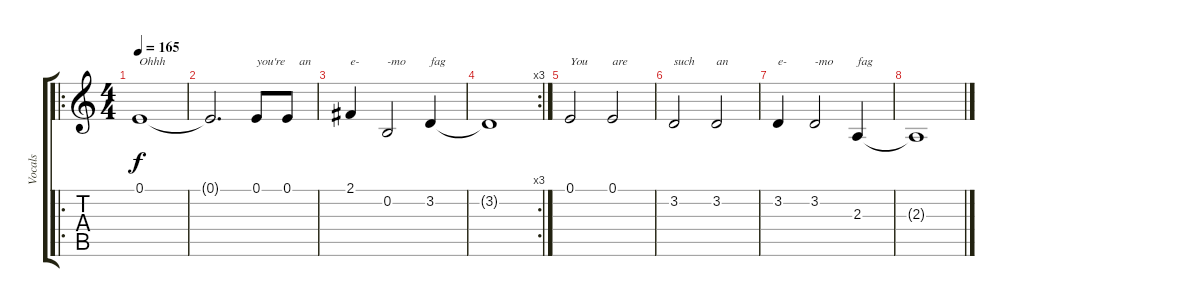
\track ("Vocals" "Vocals") {instrument trumpet}
\staff {score tabs}
\tuning (E4 B3 G3 D3 A2 E2) {hide}
\ro
\ts (4 4)
\tempo 165
\clef g2
\ks c
0.1.1{txt "Ohhh" dy f} |
0.1{t}.2{d} 0.1.8{txt "you're"} 0.1.8{txt "    an"} |
2.1.4{txt "e-"} 0.2.2{txt "-mo"} 3.2.4{txt "fag"} |
\rc 3
3.2{t}.1 |
0.1.2{txt "You"} 0.1.2{txt "are"} |
3.2.2{txt "such"} 3.2.2{txt "an"} |
3.2.4{txt "e-"} 3.2.2{txt "-mo"} 2.3.4{txt "fag"} |
2.3{t}.1
